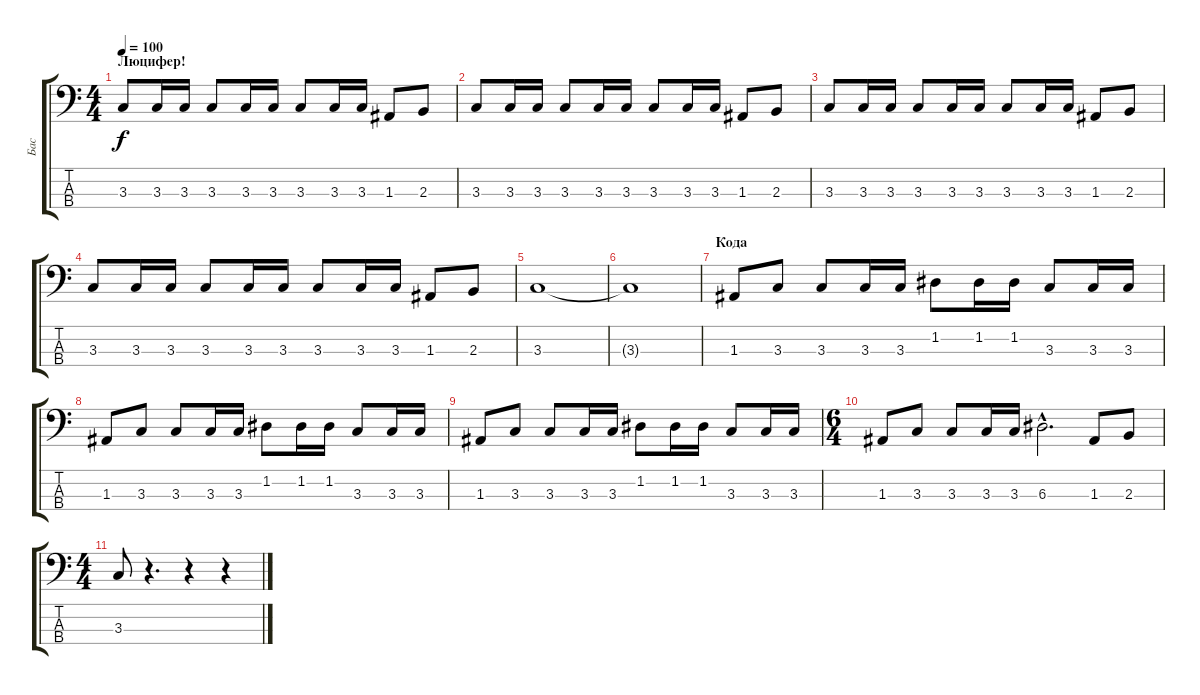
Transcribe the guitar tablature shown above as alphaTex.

\track ("Бас" "Бас") {instrument electricbassfinger}
\staff {score tabs}
\tuning (G2 D2 A1 E1) {hide}
\ts (4 4)
\section ("" "Люцифер!")
\tempo 100
\clef f4
\ks c
3.3.8{dy f} 3.3.16 3.3.16 3.3.8 3.3.16 3.3.16 3.3.8 3.3.16 3.3.16 1.3.8 2.3.8 |
3.3.8 3.3.16 3.3.16 3.3.8 3.3.16 3.3.16 3.3.8 3.3.16 3.3.16 1.3.8 2.3.8 |
3.3.8 3.3.16 3.3.16 3.3.8 3.3.16 3.3.16 3.3.8 3.3.16 3.3.16 1.3.8 2.3.8 |
3.3.8 3.3.16 3.3.16 3.3.8 3.3.16 3.3.16 3.3.8 3.3.16 3.3.16 1.3.8 2.3.8 |
3.3.1 |
3.3{t}.1 |
\section ("" "Кода")
1.3.8 3.3.8 3.3.8 3.3.16 3.3.16 1.2.8 1.2.16 1.2.16 3.3.8 3.3.16 3.3.16 |
1.3.8 3.3.8 3.3.8 3.3.16 3.3.16 1.2.8 1.2.16 1.2.16 3.3.8 3.3.16 3.3.16 |
1.3.8 3.3.8 3.3.8 3.3.16 3.3.16 1.2.8 1.2.16 1.2.16 3.3.8 3.3.16 3.3.16 |
\ts (6 4)
1.3.8 3.3.8 3.3.8 3.3.16 3.3.16 6.3{hac}.2{d} 1.3.8 2.3.8 |
\ts (4 4)
3.3.8 r.4{d} r.4 r.4
